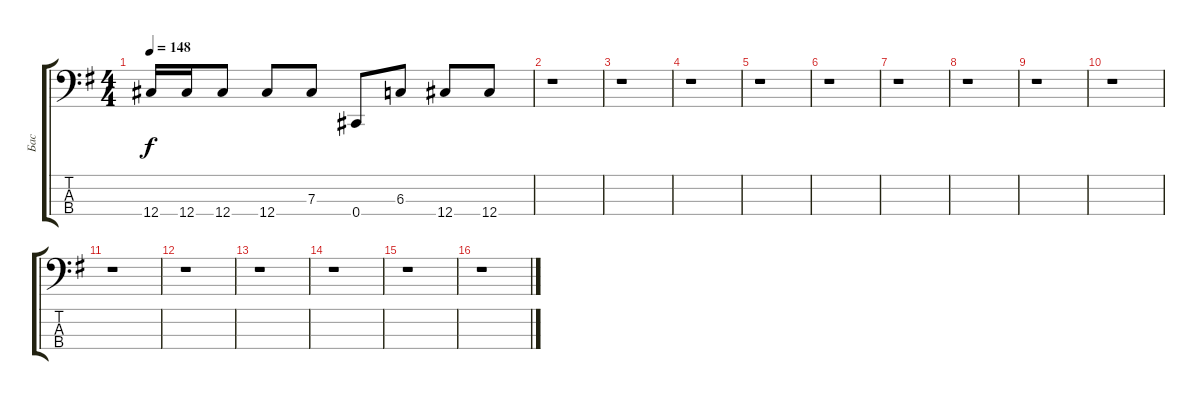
\track ("Бас" "Бас") {instrument electricbassfinger}
\staff {score tabs}
\tuning (E2 B1 Gb1 Db1) {hide}
\ts (4 4)
\tempo 148
\clef f4
\ks g
12.4.16{dy f} 12.4.16 12.4.8 12.4.8 7.3.8 0.4.8 6.3.8 12.4.8 12.4.8 |
r.1 |
r.1 |
r.1 |
r.1 |
r.1 |
r.1 |
r.1 |
r.1 |
r.1 |
r.1 |
r.1 |
r.1 |
r.1 |
r.1 |
r.1
